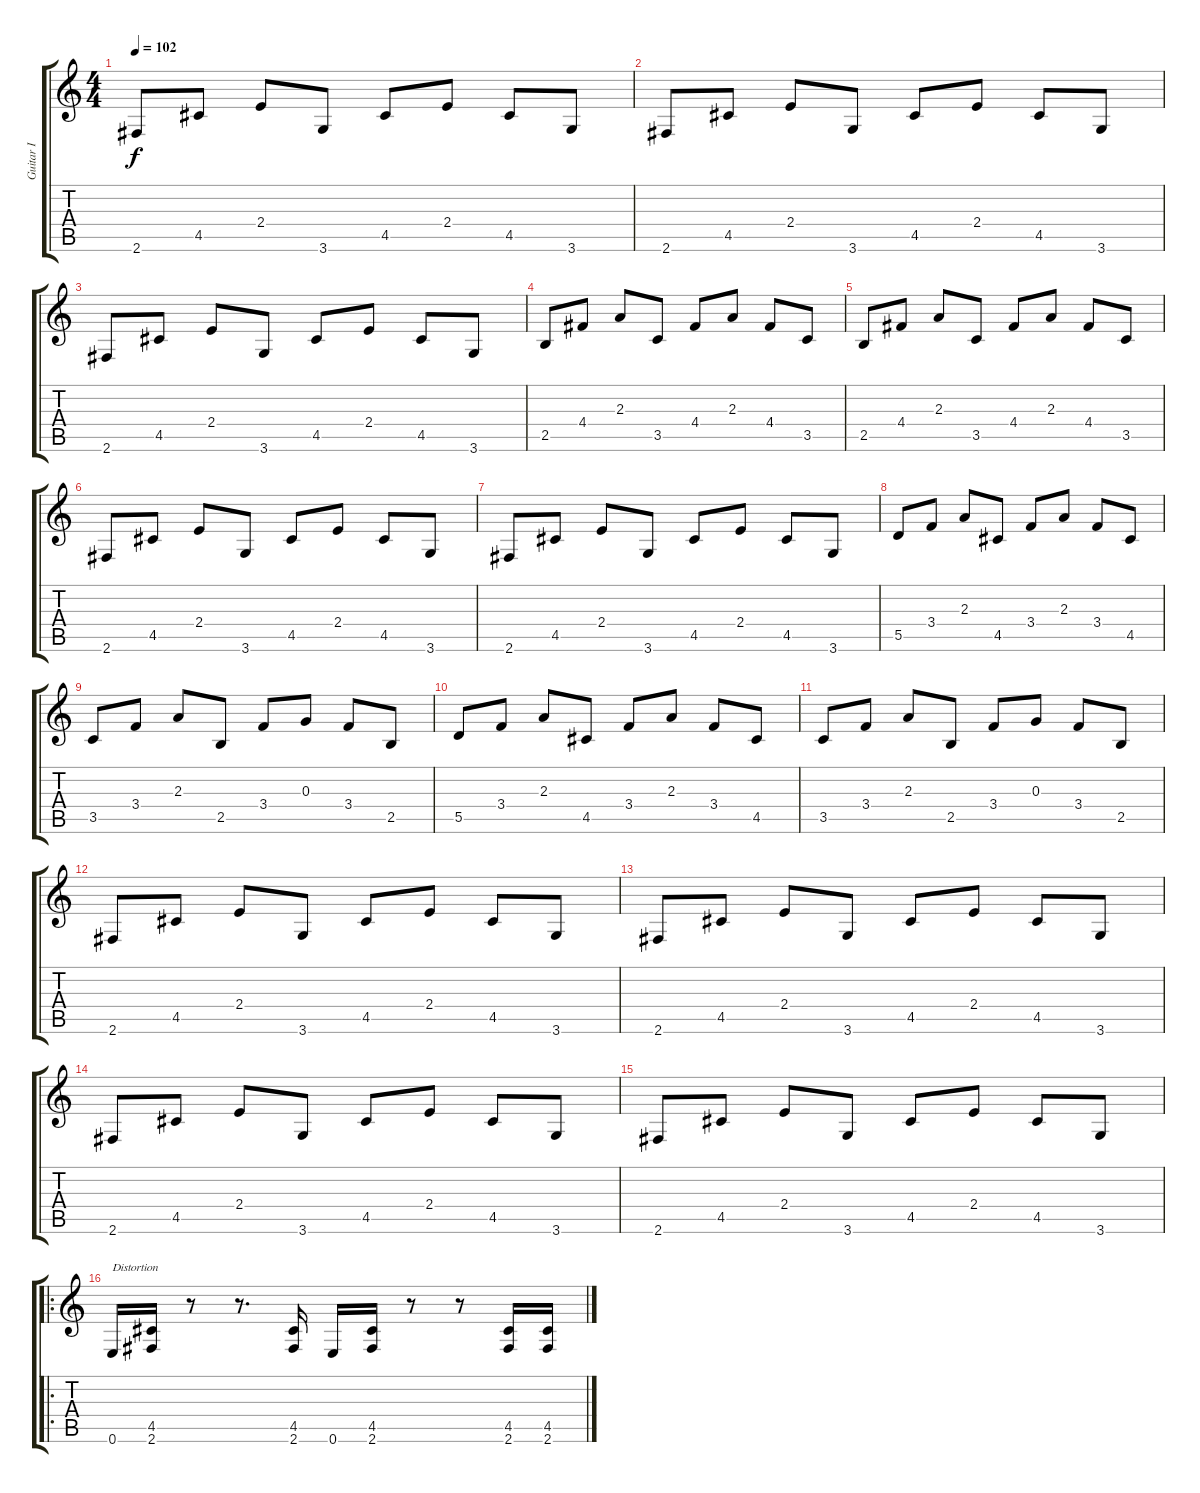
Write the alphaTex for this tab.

\track ("Guitar I" "Guitar I") {instrument electricguitarclean}
\staff {score tabs}
\tuning (E4 B3 G3 D3 A2 E2) {hide}
\ts (4 4)
\tempo 102
\clef g2
\ks c
2.6.8{dy f} 4.5.8 2.4.8 3.6.8 4.5.8 2.4.8 4.5.8 3.6.8 |
2.6.8 4.5.8 2.4.8 3.6.8 4.5.8 2.4.8 4.5.8 3.6.8 |
2.6.8 4.5.8 2.4.8 3.6.8 4.5.8 2.4.8 4.5.8 3.6.8 |
2.5.8 4.4.8 2.3.8 3.5.8 4.4.8 2.3.8 4.4.8 3.5.8 |
2.5.8 4.4.8 2.3.8 3.5.8 4.4.8 2.3.8 4.4.8 3.5.8 |
2.6.8 4.5.8 2.4.8 3.6.8 4.5.8 2.4.8 4.5.8 3.6.8 |
2.6.8 4.5.8 2.4.8 3.6.8 4.5.8 2.4.8 4.5.8 3.6.8 |
5.5.8 3.4.8 2.3.8 4.5.8 3.4.8 2.3.8 3.4.8 4.5.8 |
3.5.8 3.4.8 2.3.8 2.5.8 3.4.8 0.3.8 3.4.8 2.5.8 |
5.5.8 3.4.8 2.3.8 4.5.8 3.4.8 2.3.8 3.4.8 4.5.8 |
3.5.8 3.4.8 2.3.8 2.5.8 3.4.8 0.3.8 3.4.8 2.5.8 |
2.6.8 4.5.8 2.4.8 3.6.8 4.5.8 2.4.8 4.5.8 3.6.8 |
2.6.8 4.5.8 2.4.8 3.6.8 4.5.8 2.4.8 4.5.8 3.6.8 |
2.6.8 4.5.8 2.4.8 3.6.8 4.5.8 2.4.8 4.5.8 3.6.8 |
2.6.8 4.5.8 2.4.8 3.6.8 4.5.8 2.4.8 4.5.8 3.6.8 |
\ro
0.6.16{txt "Distortion" instrument distortionguitar} (4.5 2.6).16 r.8 r.8{d} (4.5 2.6).16 0.6.16 (4.5 2.6).16 r.8 r.8 (4.5 2.6).16 (4.5 2.6).16
